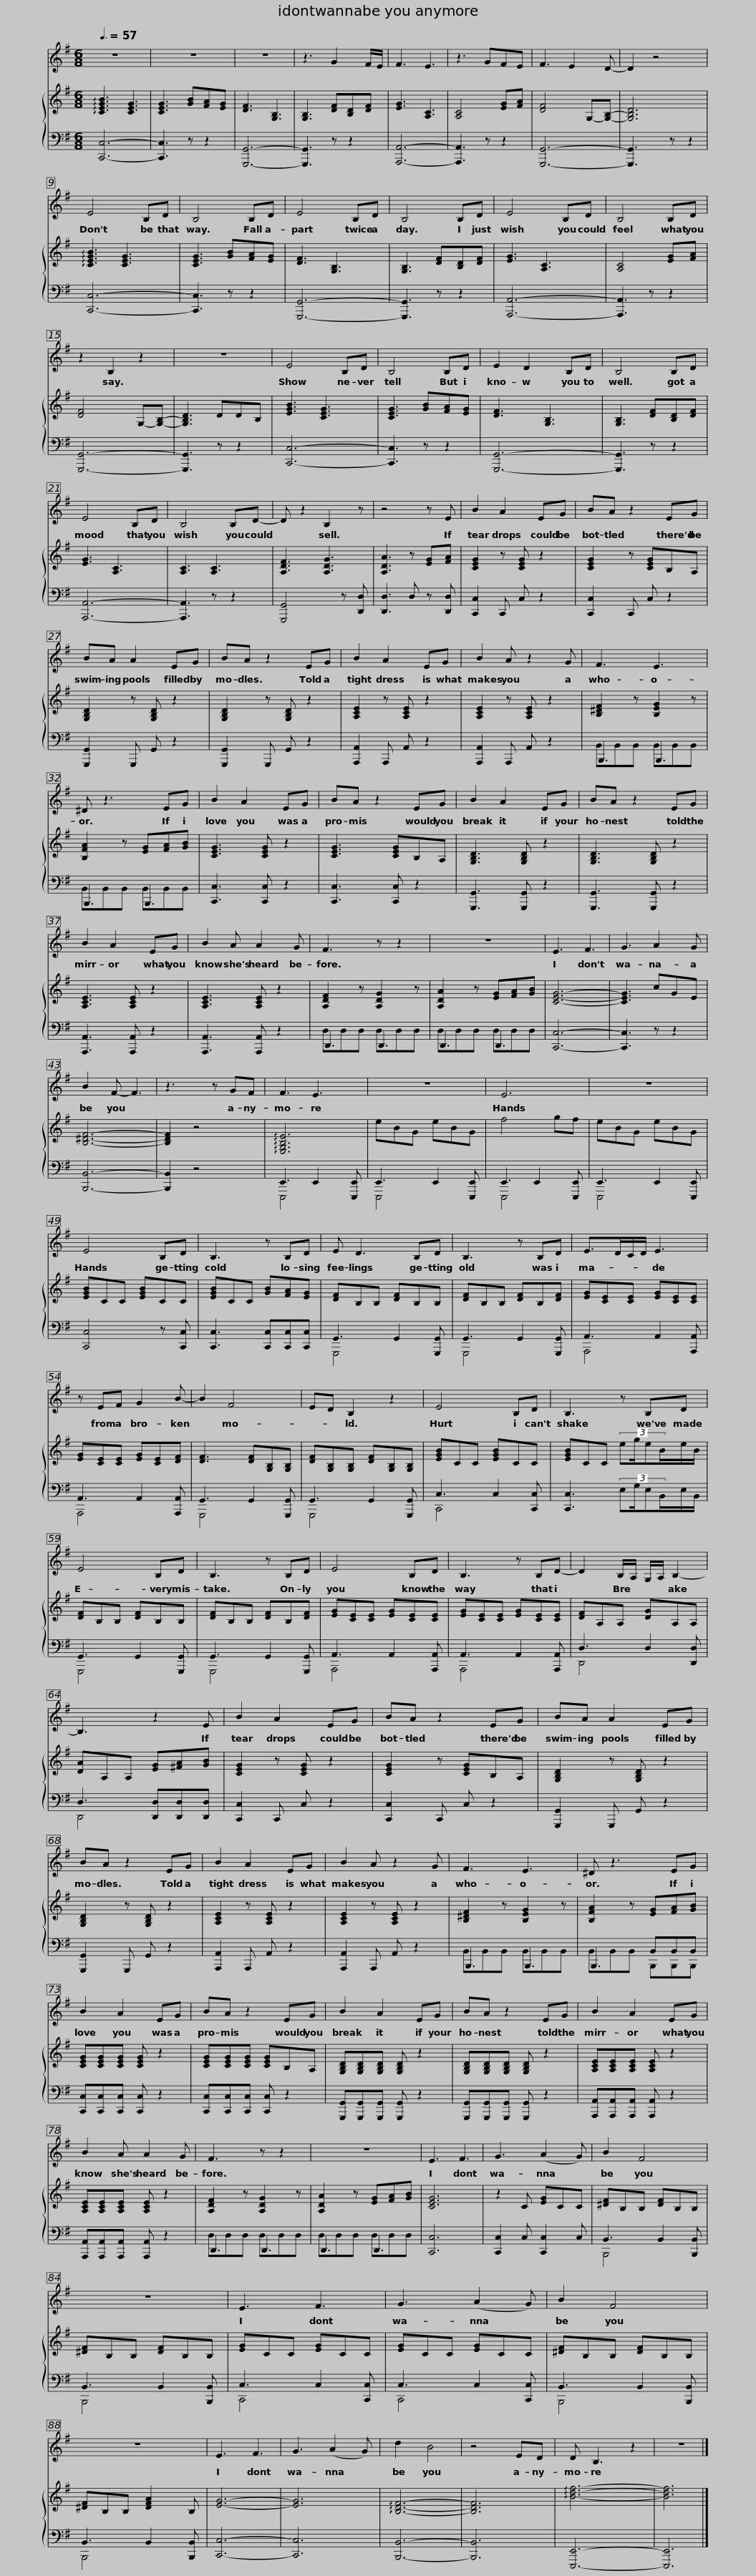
X:1
%%score 1 { 2 | ( 3 4 ) }
L:1/8
Q:3/8=57
M:6/8
I:linebreak $
K:G
V:1 treble
V:2 treble
V:3 bass
V:4 bass
V:1
 z6 | z6 | z6 | z3 G2 F/E/ | F3 E3 | %5
 z3 GFE | F3 E2 D- | D2 z4 |$ E4 B,D | B,4 B,D | %10
 E4 B,D | B,4 B,D | E4 B,D | B,4 B,D | z2 B,2 z2 |$ %15
 z6 | E4 B,D | B,4 B,D | E2 D2 B,D | B,4 B,D | %20
 E4 B,D | B,4 B,D- |$ D z2 B,2 z | z4 z E | B2 A2 EG | %25
 BA z2 EG | BA A2 EG |$ BA z2 EG | B2 A2 EG | B2 A z2 G | %30
 F3 E3 | ^D z3 EG |$ B2 A2 EG | BA z2 EG | B2 A2 EG | %35
 BA z2 EG | B2 A2 EG |$ B2 A A2 G | F3 z z2 | z6 | %40
 E3 F3 | G3 A2 G | B2 F- F3 |$ z3 z GF | F3 E3 | %45
 z6 | E6 | z6 | E4 B,D |$ B,3 z B,D | %50
 E D3 B,D | B,3 z B,D | E>DC/D/ E3 | z EF G2 B- |$ B2 F4 | %55
 ED B,2 z2 | E4 B,D | B,3 z B,D | E4 B,D |$ B,3 z B,D | %60
 E4 B,D | B,3 z B,D- | D2 B,/A,/ G,/A,/ B,2- | B,3 z2 E |$ B2 A2 EG | %65
 BA z2 EG | BA A2 EG | BA z2 EG |$ B2 A2 EG | B2 A z2 G | %70
 F3 E3 | ^D z3 EG | B2 A2 EG |$ BA z2 EG | B2 A2 EG | %75
 BA z2 EG | B2 A2 EG |$ B2 A A2 G | F3 z z2 | z6 | %80
 E3 F3 | G3 (A2 G) |$ B2 F4 | z6 | E3 F3 | %85
 G3 (A2 G) |$ B2 F4 | z6 | E3 F3 | G3 (A2 G) | %90
 d2 B4 | z4 ED | D B,3 z2 | z6 |] %94
V:2
 !arpeggio![CEGB]3 [CEG]3 | [CEG]3 [GB][FA][EG] | [DF]3 [G,B,]3 | [G,B,]3 [DF][B,D][DF] | [EG]3 [A,C]3 | %5
 [A,C]4 [EG][FA] | [DF]4 G,-[G,B,]- | [G,B,D]6 |$ !arpeggio![CEGB]3 [CEG]3 | [CEG]3 [GB][FA][EG] | %10
 [DF]3 [G,B,]3 | [G,B,]3 [DF][B,D][DF] | [EG]3 [A,C]3 | [A,C]4 [EG][FA] | [DF]4 G,-[G,B,]- |$ %15
 [G,B,D]3 DDB, | [EGB]3 [CEG]3 | [CEG]3 [GB][FA][EG] | [DF]3 [G,B,]3 | [G,B,]3 [DF][B,D][DF] | %20
 [EG]3 [A,C]3 | [A,C]3 [A,C]3 |$ [A,DF]3 [A,DG]3 | [A,DA]3 z [EG][FA] | [CEG]2 z [CEG] z2 | %25
 [CEG]2 z [CEG]B,A, | [G,B,D]2 z [G,B,D] z2 |$ [G,B,D]2 z [G,B,D] z2 | [A,CE]2 z [A,CE] z2 | [A,CE]2 z [A,CE] z2 | %30
 [B,^DF]2 z [B,EG]2 z | [B,FA]2 z [EG][FA][GB] |$ [CEG]3 [CEG] z2 | [CEG]3 [CEG]B,A, | [G,B,D]3 [G,B,D] z2 | %35
 [G,B,D]3 [G,B,D] z2 | [A,CE]3 [A,CE] z2 |$ [A,CE]3 [A,CE] z2 | [A,DF]2 z [A,DG]2 z | [A,DA]2 z [EG][FA][GB] | %40
 [CEG]6- | [CEG]3 cGE | [B,^DF]6- |$ [B,DF]2 z4 | !arpeggio![E,G,B,E]6 | %45
 eBG eBG | f4 gf | eBG eBG | [EGB]CC [EGB]CC |$ [EGB]CC [GB][FA][EG] | %50
 [DF]B,B, [DF]B,B, | [DF]B,B, [DF]B,[DF] | [EG][CE][CE] [EG][CE][CE] | [EG][CE][CE] [EG][CE][DF] |$ [DF]3 [DF][G,B,][G,B,] | %55
 [DF][G,B,][G,B,] [DF][G,B,][G,B,] | [EGB]CC [EGB]CC | [EGB]CC (3:2:4eg/eB/e/B/ | [DF]B,B, [DF]B,B, |$ [DF]B,B, [DF]B,[DF] | %60
 [EG][CE][CE] [EG][CE][CE] | [EG][CE][CE] [EG][CE][CE] | [DF]A,A, [DG]A,A, | [DA]A,A, [EG][^FA][GB] |$ [CEG]2 z [CEG] z2 | %65
 [CEG]2 z [CEG]B,A, | [G,B,D]2 z [G,B,D] z2 | [G,B,D]2 z [G,B,D] z2 |$ [A,CE]2 z [A,CE] z2 | [A,CE]2 z [A,CE] z2 | %70
 [B,^DF]2 z [B,EG]2 z | [B,FA]2 z [EG][FA][GB] | [CEG][CEG][CEG] [CEG] z2 |$ [CEG][CEG][CEG] [CEG]B,A, | [G,B,D][G,B,D][G,B,D] [G,B,D] z2 | %75
 [G,B,D][G,B,D][G,B,D] [G,B,D] z2 | [A,CE][A,CE][A,CE] [A,CE] z2 |$ [A,CE][A,CE][A,CE] [A,CE] z2 | [A,DF]2 z [A,DG]2 z | [A,DA]2 z [EG][FA][GB] | %80
 [CEG]6 | z2 C [EG]CC |$ [^DF]B,B, [DF]B,B, | [^DF]B,B, [DF]B,B, | [EG]CC [EG]CC | %85
 [EG]CC [EG]CC |$ [^DF]B,B, [DF]B,B, | [^DF]B,B, [DFA]2 B, | [EG]6- | [EG]6 | %90
 !arpeggio![B,DF]6- | [B,DF]6 | !arpeggio![Bdf]6- | [Bdf]6 |] %94
V:3
 [C,,C,]6- | [C,,C,]3 z z2 | [G,,,G,,]6- | [G,,,G,,]3 z z2 | [A,,,A,,]6- | %5
 [A,,,A,,]3 z z2 | [G,,,G,,]6- | [G,,,G,,]3 z z2 |$ [C,,C,]6- | [C,,C,]3 z z2 | %10
 [G,,,G,,]6- | [G,,,G,,]3 z z2 | [A,,,A,,]6- | [A,,,A,,]3 z z2 | [G,,,G,,]6- |$ %15
 [G,,,G,,]3 z z2 | [C,,C,]6- | [C,,C,]3 z z2 | [G,,,G,,]6- | [G,,,G,,]3 z z2 | %20
 [A,,,A,,]6- | [A,,,A,,]3 z z2 |$ [G,,,G,,]4 z [D,,D,] | [D,,D,]3 D, z [D,,D,] | [C,,C,]2 C,, C, z2 | %25
 [C,,C,]2 C,, C, z2 | [G,,,G,,]2 G,,, G,, z2 |$ [G,,,G,,]2 G,,, G,, z2 | [A,,,A,,]2 A,,, A,, z2 | [A,,,A,,]2 A,,, A,, z2 | %30
 B,,,3 B,,,3 | B,,,3 B,,,3 |$ [C,,C,]3 [C,,C,] z2 | [C,,C,]3 [C,,C,] z2 | [G,,,G,,]3 [G,,,G,,] z2 | %35
 [G,,,G,,]3 [G,,,G,,] z2 | [A,,,A,,]3 [A,,,A,,] z2 |$ [A,,,A,,]3 [A,,,A,,] z2 | D,,3 D,,3 | D,,3 D,,3 | %40
 [C,,C,]6- | [C,,C,]3 z z2 | [B,,,B,,]6- |$ [B,,,B,,]2 z4 | E,,3 E,,2 [E,,,E,,] | %45
 E,,3 E,,2 [E,,,E,,] | E,,3 E,,2 [E,,,E,,] | E,,3 E,,2 [E,,,E,,] | [C,,C,]4 z [C,,C,] |$ [C,,C,]3 [C,,C,][C,,C,][C,,C,] | %50
 G,,3 G,,2 [G,,,G,,] | G,,3 G,,2 [G,,,G,,] | A,,3 A,,2 [A,,,A,,] | A,,3 A,,2 [A,,,A,,] |$ G,,3 G,,2 [G,,,G,,] | %55
 G,,3 G,,2 [G,,,G,,] | C,3 C,2 [C,,C,] | [C,,C,]3 (3:2:4E,G,/E,B,,/E,/B,,/ | G,,3 G,,2 [G,,,G,,] |$ G,,3 G,,2 [G,,,G,,] | %60
 A,,3 A,,2 [A,,,A,,] | A,,3 A,,2 [A,,,A,,] | D,3 D,2 [D,,D,] | D,3 [D,,D,][D,,D,][D,,D,] |$ [C,,C,]2 C,, C, z2 | %65
 [C,,C,]2 C,, C, z2 | [G,,,G,,]2 G,,, G,, z2 | [G,,,G,,]2 G,,, G,, z2 |$ [A,,,A,,]2 A,,, A,, z2 | [A,,,A,,]2 A,,, A,, z2 | %70
 B,,,3 B,,,3 | B,,,3 B,,B,,B,, | [C,,C,][C,,C,][C,,C,] [C,,C,] z2 |$ [C,,C,][C,,C,][C,,C,] [C,,C,] z2 | [G,,,G,,][G,,,G,,][G,,,G,,] [G,,,G,,] z2 | %75
 [G,,,G,,][G,,,G,,][G,,,G,,] [G,,,G,,] z2 | [A,,,A,,][A,,,A,,][A,,,A,,] [A,,,A,,] z2 |$ [A,,,A,,][A,,,A,,][A,,,A,,] [A,,,A,,] z2 | D,,3 D,,3 | D,,3 D,,3 | %80
 [C,,C,]6 | [C,,C,]2 C, [C,,C,]2 C, |$ B,,3 B,,2 [B,,,B,,] | B,,3 B,,2 [B,,,B,,] | C,3 C,2 [C,,C,] | %85
 C,3 C,2 [C,,C,] |$ B,,3 B,,2 [B,,,B,,] | B,,3 B,,2 [B,,,B,,] | [C,,C,]6- | [C,,C,]6 | %90
 [B,,,B,,]6- | [B,,,B,,]6 | [E,,,E,,]6- | [E,,,E,,]6 |] %94
V:4
 x6 | x6 | x6 | x6 | x6 | %5
 x6 | x6 | x6 |$ x6 | x6 | %10
 x6 | x6 | x6 | x6 | x6 |$ %15
 x6 | x6 | x6 | x6 | x6 | %20
 x6 | x6 |$ x6 | x6 | x6 | %25
 x6 | x6 |$ x6 | x6 | x6 | %30
 B,,B,,B,, B,,B,,B,, | B,,B,,B,, B,,B,,B,, |$ x6 | x6 | x6 | %35
 x6 | x6 |$ x6 | D,D,D, D,D,D, | D,D,D, D,D,D, | %40
 x6 | x6 | x6 |$ x6 | E,,,4 x2 | %45
 E,,,4 x2 | E,,,4 x2 | E,,,4 x2 | x6 |$ x6 | %50
 G,,,4 x2 | G,,,4 x2 | A,,,4 x2 | A,,,4 x2 |$ G,,,4 x2 | %55
 G,,,4 x2 | C,,4 x2 | x6 | G,,,4 x2 |$ G,,,4 x2 | %60
 A,,,4 x2 | A,,,4 x2 | D,,4 x2 | D,,4 x2 |$ x6 | %65
 x6 | x6 | x6 |$ x6 | x6 | %70
 B,,B,,B,, B,,B,,B,, | B,,B,,B,, B,,,B,,,B,,, | x6 |$ x6 | x6 | %75
 x6 | x6 |$ x6 | D,D,D, D,D,D, | D,D,D, D,D,D, | %80
 x6 | x6 |$ B,,,4 x2 | B,,,4 x2 | C,,4 x2 | %85
 C,,4 x2 |$ B,,,4 x2 | B,,,4 x2 | x6 | x6 | %90
 x6 | x6 | x6 | x6 |] %94
